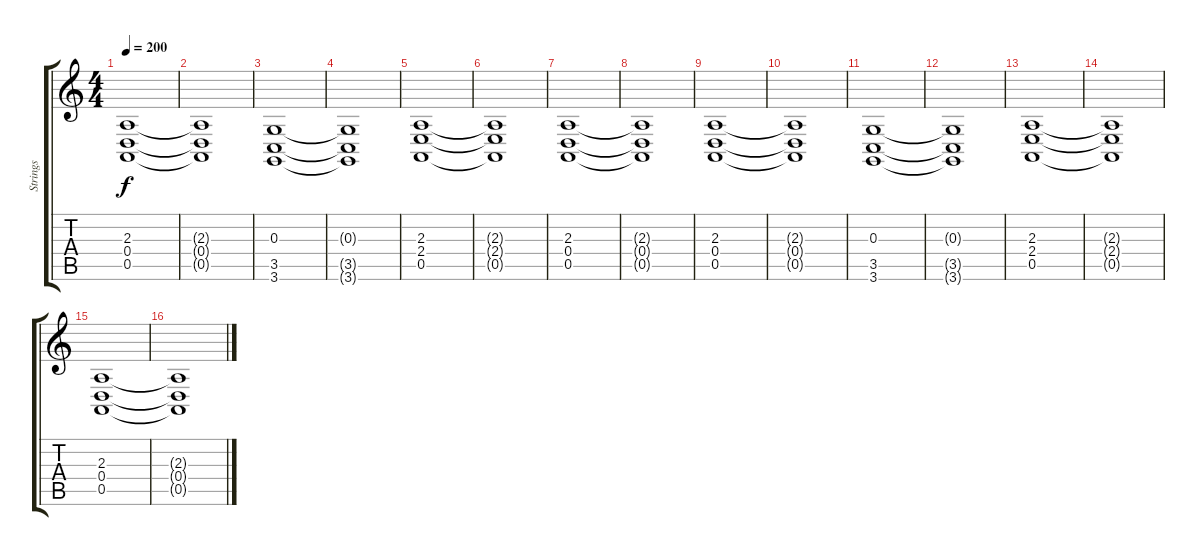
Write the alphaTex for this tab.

\track ("Strings" "Strings") {instrument stringensemble1}
\staff {score tabs}
\tuning (E4 B3 G3 D3 A2 E2) {hide}
\ts (4 4)
\tempo 200
\clef g2
\ks c
(2.3 0.4 0.5).1{dy f} |
(2.3{t} 0.4{t} 0.5{t}).1 |
(0.3 3.5 3.6).1 |
(0.3{t} 3.5{t} 3.6{t}).1 |
(2.3 2.4 0.5).1 |
(2.3{t} 2.4{t} 0.5{t}).1 |
(2.3 0.4 0.5).1 |
(2.3{t} 0.4{t} 0.5{t}).1 |
(2.3 0.4 0.5).1 |
(2.3{t} 0.4{t} 0.5{t}).1 |
(0.3 3.5 3.6).1 |
(0.3{t} 3.5{t} 3.6{t}).1 |
(2.3 2.4 0.5).1 |
(2.3{t} 2.4{t} 0.5{t}).1 |
(2.3 0.4 0.5).1 |
(2.3{t} 0.4{t} 0.5{t}).1
